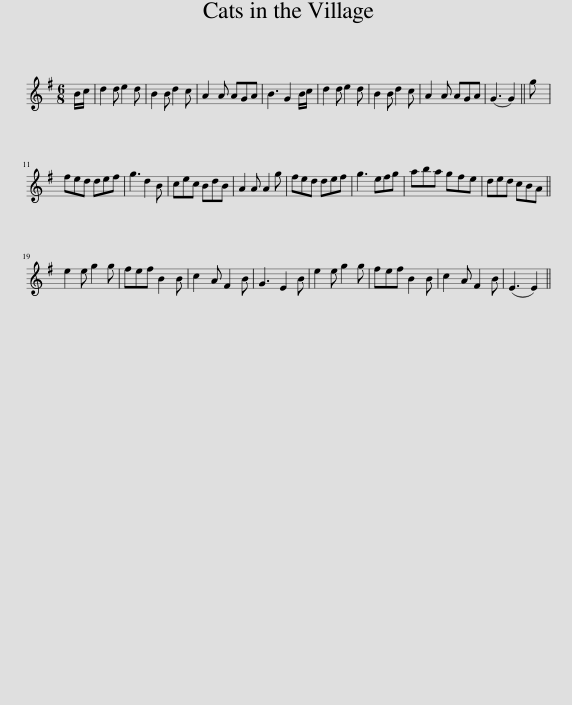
X:1
L:1/8
M:6/8
I:linebreak $
K:G
V:1 treble
V:1
 B/c/ | d2 d e2 d | B2 B d2 c | A2 A AGA | B3 G2 B/c/ | %5
 d2 d e2 d | B2 B d2 c | A2 A AGA | (G3 G2) || g |$ %10
 fed def | g3 d2 B | cec BdB | A2 A A2 g | fed def | %15
 g3 efg | aba gfe | ded cBA ||$ e2 e g2 g | fef B2 B | %20
 c2 A F2 B | G3 E2 B | e2 e g2 g | fef B2 B | c2 A F2 B | %25
 (E3 E2) || %26
